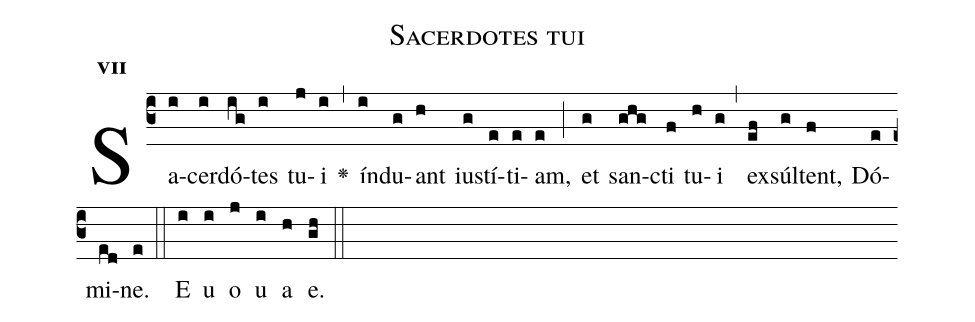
name:Sacerdotes tui;
office-part:Antiphona;
mode:7;
%%
initial-style: 1;
name: Sacerdotes tui;
book: Antiphonae & Responsoria/Tomus III, p. 83;
occasion: Psalterium Hebdomada III Feria V;
office-part: Vesperae Ant 1;
user-notes: ;
commentary: ;
annotation: 7c;
centering-scheme: english;
fontsize: 12;
font: OFLSortsMillGoudy;
height: 11;
width: 4.5;
%%
(c3)Sa(i)cer(i)dó(ig)tes(i) tu(j)i(i) <v>\greheightstar</v>(,) ín(i)du(g)ant(h) iu(g)stí(e)ti(e)am,(e) (;) et(g) san(ghg)cti(f) tu(h)i(g) (,) ex(ef)súl(g)tent,(f) Dó(e)mi(ed)ne.(e) (::)
E(i) u(i) o(j) u(i) a(h) e.(gh) (::)
